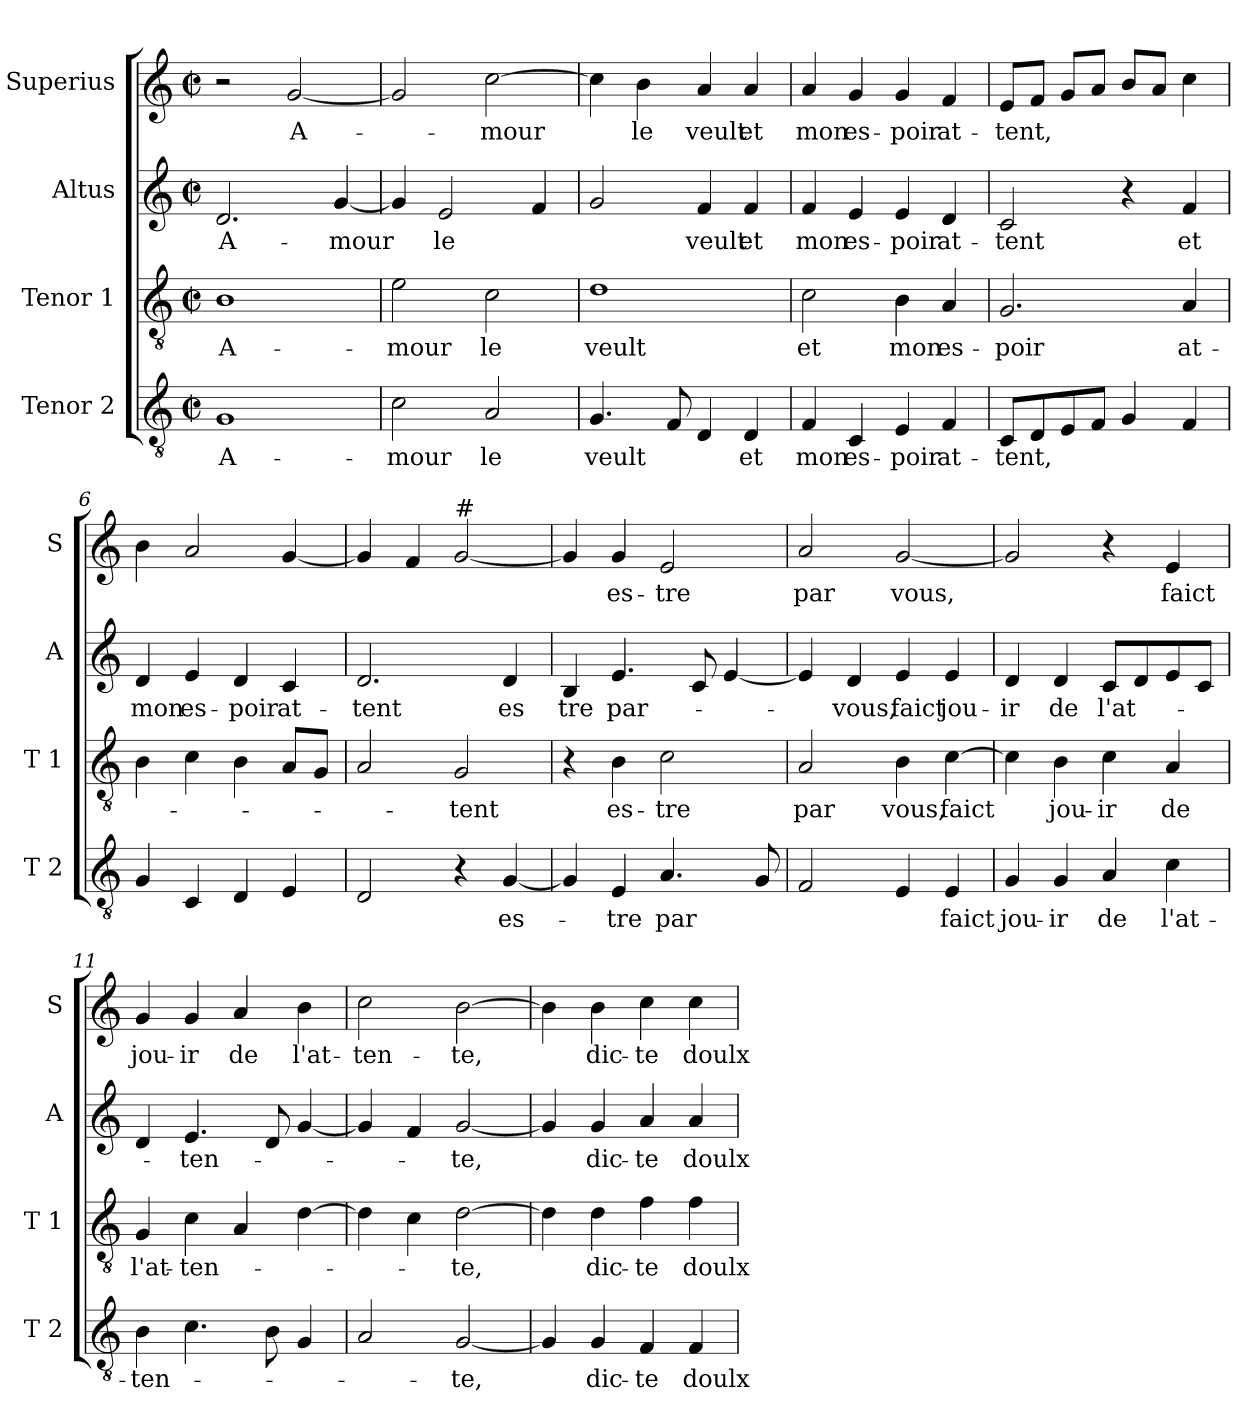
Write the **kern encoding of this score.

**kern	**text	**kern	**text	**kern	**text	**kern	**text
*part4	*part4	*part3	*part3	*part2	*part2	*part1	*part1
*staff4	*staff4	*staff3	*staff3	*staff2	*staff2	*staff1	*staff1
*I"Tenor 2	*	*I"Tenor 1	*	*I"Altus	*	*I"Superius	*
*I'T 2	*	*I'T 1	*	*I'A	*	*I'S	*
*clefGv2	*	*clefGv2	*	*clefG2	*	*clefG2	*
*k[]	*	*k[]	*	*k[]	*	*k[]	*
*C:	*	*C:	*	*C:	*	*C:	*
*M2/2	*	*M2/2	*	*M2/2	*	*M2/2	*
*met(c|)	*	*met(c|)	*	*met(c|)	*	*met(c|)	*
=1	=1	=1	=1	=1	=1	=1	=1
1G	A-	1B	A-	2.d/	A-	2r	.
.	.	.	.	.	.	[2g/	A-
.	.	.	.	[4g/	-mour	.	.
=2	=2	=2	=2	=2	=2	=2	=2
2c\	-mour	2e\	-mour	4g/]	.	2g/]	.
.	.	.	.	2e/	le	.	.
2A/	le	2c\	le	.	.	[2cc\	-mour
.	.	.	.	4f/	.	.	.
=3	=3	=3	=3	=3	=3	=3	=3
4.G/	veult	1d	veult	2g/	.	4cc\]	.
.	.	.	.	.	.	4b\	le
8F/	.	.	.	.	.	.	.
4D/	.	.	.	4f/	veult	4a/	veult
4D/	et	.	.	4f/	et	4a/	et
=4	=4	=4	=4	=4	=4	=4	=4
4F/	mon	2c\	et	4f/	mon	4a/	mon
4C/	es-	.	.	4e/	es-	4g/	es-
4E/	-poir	4B\	mon	4e/	-poir	4g/	-poir
4F/	at-	4A/	es-	4d/	at-	4f/	at-
=5	=5	=5	=5	=5	=5	=5	=5
8C/L	-tent,	2.G/	-poir	2c/	-tent	8e/L	-tent,
8D/	.	.	.	.	.	8f/J	.
8E/	.	.	.	.	.	8g/L	.
8F/J	.	.	.	.	.	8a/J	.
4G/	.	.	.	4r	.	8b/L	.
.	.	.	.	.	.	8a/J	.
4F/	.	4A/	at-	4f/	et	4cc\	.
!!LO:LB:g=z
=6	=6	=6	=6	=6	=6	=6	=6
4G/	.	4B\	.	4d/	mon	4b\	.
4C/	.	4c\	.	4e/	es-	2a/	.
4D/	.	4B\	.	4d/	-poir	.	.
4E/	.	8A/L	.	4c/	at-	[4g/	.
.	.	8G/J	.	.	.	.	.
=7	=7	=7	=7	=7	=7	=7	=7
2D/	.	2A/	.	2.d/	-tent	4g/]	.
.	.	.	.	.	.	4f/	.
!	!	!	!	!	!	!LO:TX:a:t=#	!
4r	.	2G/	-tent	.	.	[2g/	.
[4G/	es-	.	.	4d/	es	.	.
=8	=8	=8	=8	=8	=8	=8	=8
4G/]	.	4r	.	4B/	tre	4g/]	.
4E/	-tre	4B\	es-	4.e/	par-	4g/	es-
4.A/	par	2c\	-tre	.	.	2e/	-tre
.	.	.	.	8c/	.	.	.
.	.	.	.	[4e/	.	.	.
8G/	.	.	.	.	.	.	.
=9	=9	=9	=9	=9	=9	=9	=9
2F/	.	2A/	par	4e/]	.	2a/	par
.	.	.	.	4d/	-vous,	.	.
4E/	.	4B\	vous,	4e/	faict	[2g/	vous,
4E/	faict	[4c\	faict	4e/	jou-	.	.
=10	=10	=10	=10	=10	=10	=10	=10
4G/	jou-	4c\]	.	4d/	-ir	2g/]	.
4G/	-ir	4B\	jou-	4d/	de	.	.
4A/	de	4c\	-ir	8c/L	l'at-	4r	.
.	.	.	.	8d/	.	.	.
4c\	l'at-	4A/	de	8e/	.	4e/	faict
.	.	.	.	8c/J	.	.	.
!!LO:LB:g=z
=11	=11	=11	=11	=11	=11	=11	=11
4B\	-ten-	4G/	l'at-	4d/	.	4g/	jou-
4.c\	.	4c\	-ten-	4.e/	-ten-	4g/	-ir
.	.	4A/	.	.	.	4a/	de
8B\	.	.	.	8d/	.	.	.
4G/	.	[4d\	.	[4g/	.	4b\	l'at-
=12	=12	=12	=12	=12	=12	=12	=12
2A/	.	4d\]	.	4g/]	.	2cc\	-ten-
.	.	4c\	.	4f/	.	.	.
[2G/	-te,	[2d\	-te,	[2g/	-te,	[2b\	-te,
=13	=13	=13	=13	=13	=13	=13	=13
4G/]	.	4d\]	.	4g/]	.	4b\]	.
4G/	dic-	4d\	dic-	4g/	dic-	4b\	dic-
4F/	-te	4f\	-te	4a/	-te	4cc\	-te
4F/	doulx	4f\	doulx	4a/	doulx	4cc\	doulx
=	=	=	=	=	=	=	=
*-	*-	*-	*-	*-	*-	*-	*-
